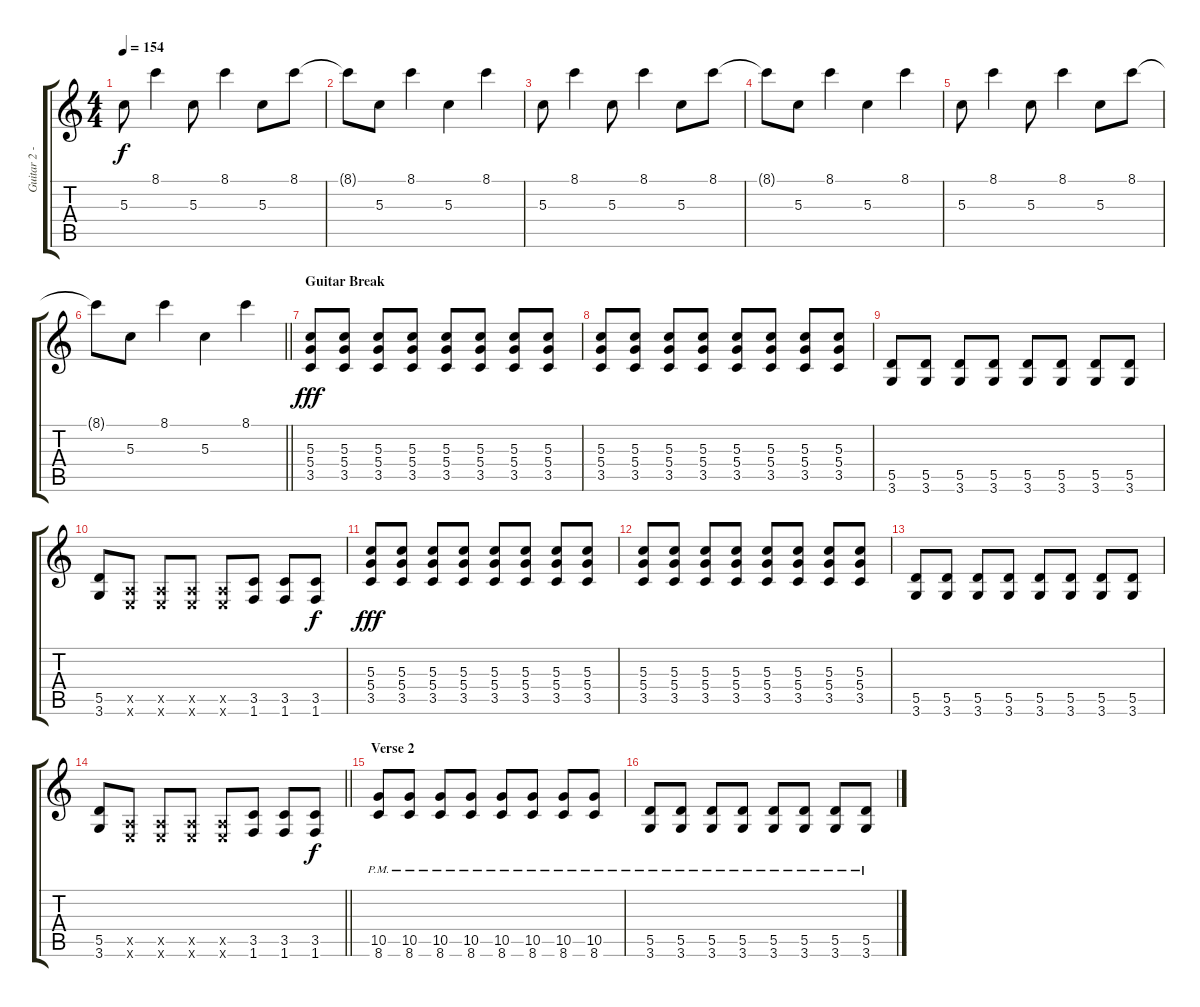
\track ("Guitar 2 - Tom " "Guitar 2 -") {instrument distortionguitar}
\staff {score tabs}
\tuning (E4 B3 G3 D3 A2 E2) {hide}
\ts (4 4)
\tempo 154
\clef g2
\ks c
5.3.8{dy f} 8.1.4 5.3.8 8.1.4 5.3.8 8.1.8 |
8.1{t}.8 5.3.8 8.1.4 5.3.4 8.1.4 |
5.3.8 8.1.4 5.3.8 8.1.4 5.3.8 8.1.8 |
8.1{t}.8 5.3.8 8.1.4 5.3.4 8.1.4 |
5.3.8 8.1.4 5.3.8 8.1.4 5.3.8 8.1.8 |
\barLineRight lightlight
8.1{t}.8 5.3.8 8.1.4 5.3.4 8.1.4 |
\section ("" "Guitar Break")
(5.3 5.4 3.5).8{dy fff volume 16} (5.3 5.4 3.5).8 (5.3 5.4 3.5).8 (5.3 5.4 3.5).8 (5.3 5.4 3.5).8 (5.3 5.4 3.5).8 (5.3 5.4 3.5).8 (5.3 5.4 3.5).8 |
(5.3 5.4 3.5).8 (5.3 5.4 3.5).8 (5.3 5.4 3.5).8 (5.3 5.4 3.5).8 (5.3 5.4 3.5).8 (5.3 5.4 3.5).8 (5.3 5.4 3.5).8 (5.3 5.4 3.5).8 |
(5.5 3.6).8 (5.5 3.6).8 (5.5 3.6).8 (5.5 3.6).8 (5.5 3.6).8 (5.5 3.6).8 (5.5 3.6).8 (5.5 3.6).8 |
(5.5 3.6).8 (0.5{x} 0.6{x}).8 (0.5{x} 0.6{x}).8 (0.5{x} 0.6{x}).8 (0.5{x} 0.6{x}).8 (3.5 1.6).8 (3.5 1.6).8 (3.5 1.6).8{dy f} |
(5.3 5.4 3.5).8{dy fff} (5.3 5.4 3.5).8 (5.3 5.4 3.5).8 (5.3 5.4 3.5).8 (5.3 5.4 3.5).8 (5.3 5.4 3.5).8 (5.3 5.4 3.5).8 (5.3 5.4 3.5).8 |
(5.3 5.4 3.5).8 (5.3 5.4 3.5).8 (5.3 5.4 3.5).8 (5.3 5.4 3.5).8 (5.3 5.4 3.5).8 (5.3 5.4 3.5).8 (5.3 5.4 3.5).8 (5.3 5.4 3.5).8 |
(5.5 3.6).8 (5.5 3.6).8 (5.5 3.6).8 (5.5 3.6).8 (5.5 3.6).8 (5.5 3.6).8 (5.5 3.6).8 (5.5 3.6).8 |
\barLineRight lightlight
(5.5 3.6).8 (0.5{x} 0.6{x}).8 (0.5{x} 0.6{x}).8 (0.5{x} 0.6{x}).8 (0.5{x} 0.6{x}).8 (3.5 1.6).8 (3.5 1.6).8 (3.5 1.6).8{dy f} |
\section ("" "Verse 2 ")
(10.5 8.6{pm}).8{volume 12} (10.5 8.6{pm}).8 (10.5 8.6{pm}).8 (10.5 8.6{pm}).8 (10.5 8.6{pm}).8 (10.5 8.6{pm}).8 (10.5 8.6{pm}).8 (10.5 8.6{pm}).8 |
(5.5 3.6{pm}).8 (5.5 3.6{pm}).8 (5.5 3.6{pm}).8 (5.5 3.6{pm}).8 (5.5 3.6{pm}).8 (5.5 3.6{pm}).8 (5.5 3.6{pm}).8 (5.5 3.6{pm}).8
